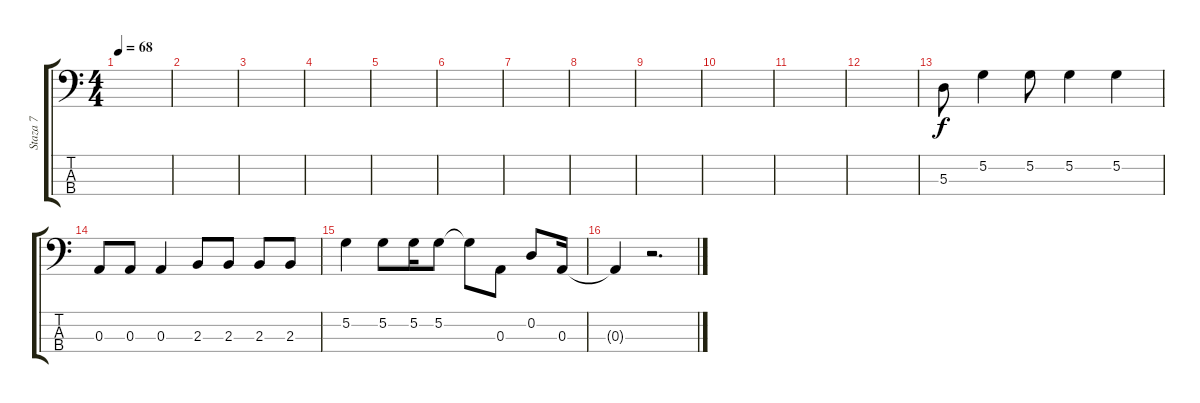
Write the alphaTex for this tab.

\track ("Staza 7" "Staza 7") {instrument electricbassfinger}
\staff {score tabs}
\tuning (G2 D2 A1 E1) {hide}
\ts (4 4)
\tempo 68
\clef f4
\ks c
|
|
|
|
|
|
|
|
|
|
|
|
5.3.8 5.2.4 5.2.8 5.2.4 5.2.4 |
0.3.8 0.3.8 0.3.4 2.3.8 2.3.8 2.3.8 2.3.8 |
5.2.4 5.2.8 5.2.16 5.2.8 5.2{t}.8 0.3.8 0.2.8 0.3.16 |
0.3{t}.4 r.2{d}
